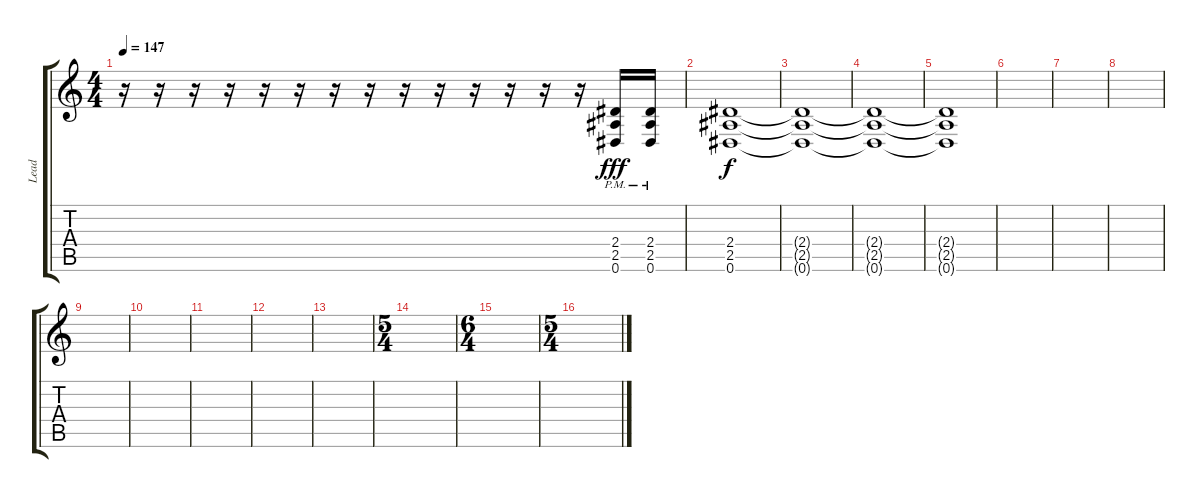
\track ("Lead" "Lead") {instrument distortionguitar}
\staff {score tabs}
\tuning (Eb4 Bb3 Gb3 Db3 Ab2 Eb2) {hide}
\ts (4 4)
\tempo 147
\clef g2
\ks c
r.16{dy f volume 13 instrument distortionguitar} r.16 r.16 r.16 r.16 r.16 r.16 r.16 r.16 r.16 r.16 r.16 r.16 r.16 (2.4{pm} 2.5{pm} 0.6{pm}).16{dy fff volume 13} (2.4{pm} 2.5{pm} 0.6{pm}).16 |
(2.4 2.5 0.6).1{dy f} |
(2.4{t} 2.5{t} 0.6{t}).1 |
(2.4{t} 2.5{t} 0.6{t}).1 |
(2.4{t} 2.5{t} 0.6{t}).1 |
|
|
|
|
|
|
|
|
\ts (5 4)
|
\ts (6 4)
|
\ts (5 4)
